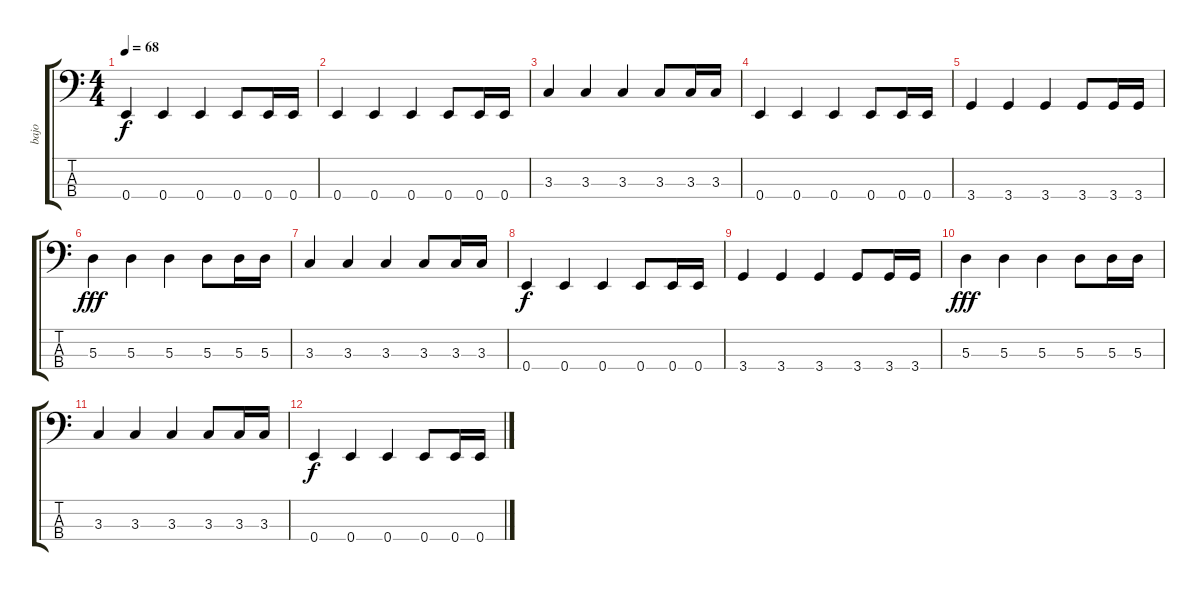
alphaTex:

\track ("bajo" "bajo") {instrument electricbassfinger}
\staff {score tabs}
\tuning (G2 D2 A1 E1) {hide}
\ts (4 4)
\tempo 68
\clef f4
\ks c
0.4.4{dy f} 0.4.4 0.4.4 0.4.8 0.4.16 0.4.16 |
0.4.4 0.4.4 0.4.4 0.4.8 0.4.16 0.4.16 |
3.3.4 3.3.4 3.3.4 3.3.8 3.3.16 3.3.16 |
0.4.4 0.4.4 0.4.4 0.4.8 0.4.16 0.4.16 |
3.4.4 3.4.4 3.4.4 3.4.8 3.4.16 3.4.16 |
5.3.4{dy fff} 5.3.4 5.3.4 5.3.8 5.3.16 5.3.16 |
3.3.4 3.3.4 3.3.4 3.3.8 3.3.16 3.3.16 |
0.4.4{dy f} 0.4.4 0.4.4 0.4.8 0.4.16 0.4.16 |
3.4.4 3.4.4 3.4.4 3.4.8 3.4.16 3.4.16 |
5.3.4{dy fff} 5.3.4 5.3.4 5.3.8 5.3.16 5.3.16 |
3.3.4 3.3.4 3.3.4 3.3.8 3.3.16 3.3.16 |
0.4.4{dy f} 0.4.4 0.4.4 0.4.8 0.4.16 0.4.16
